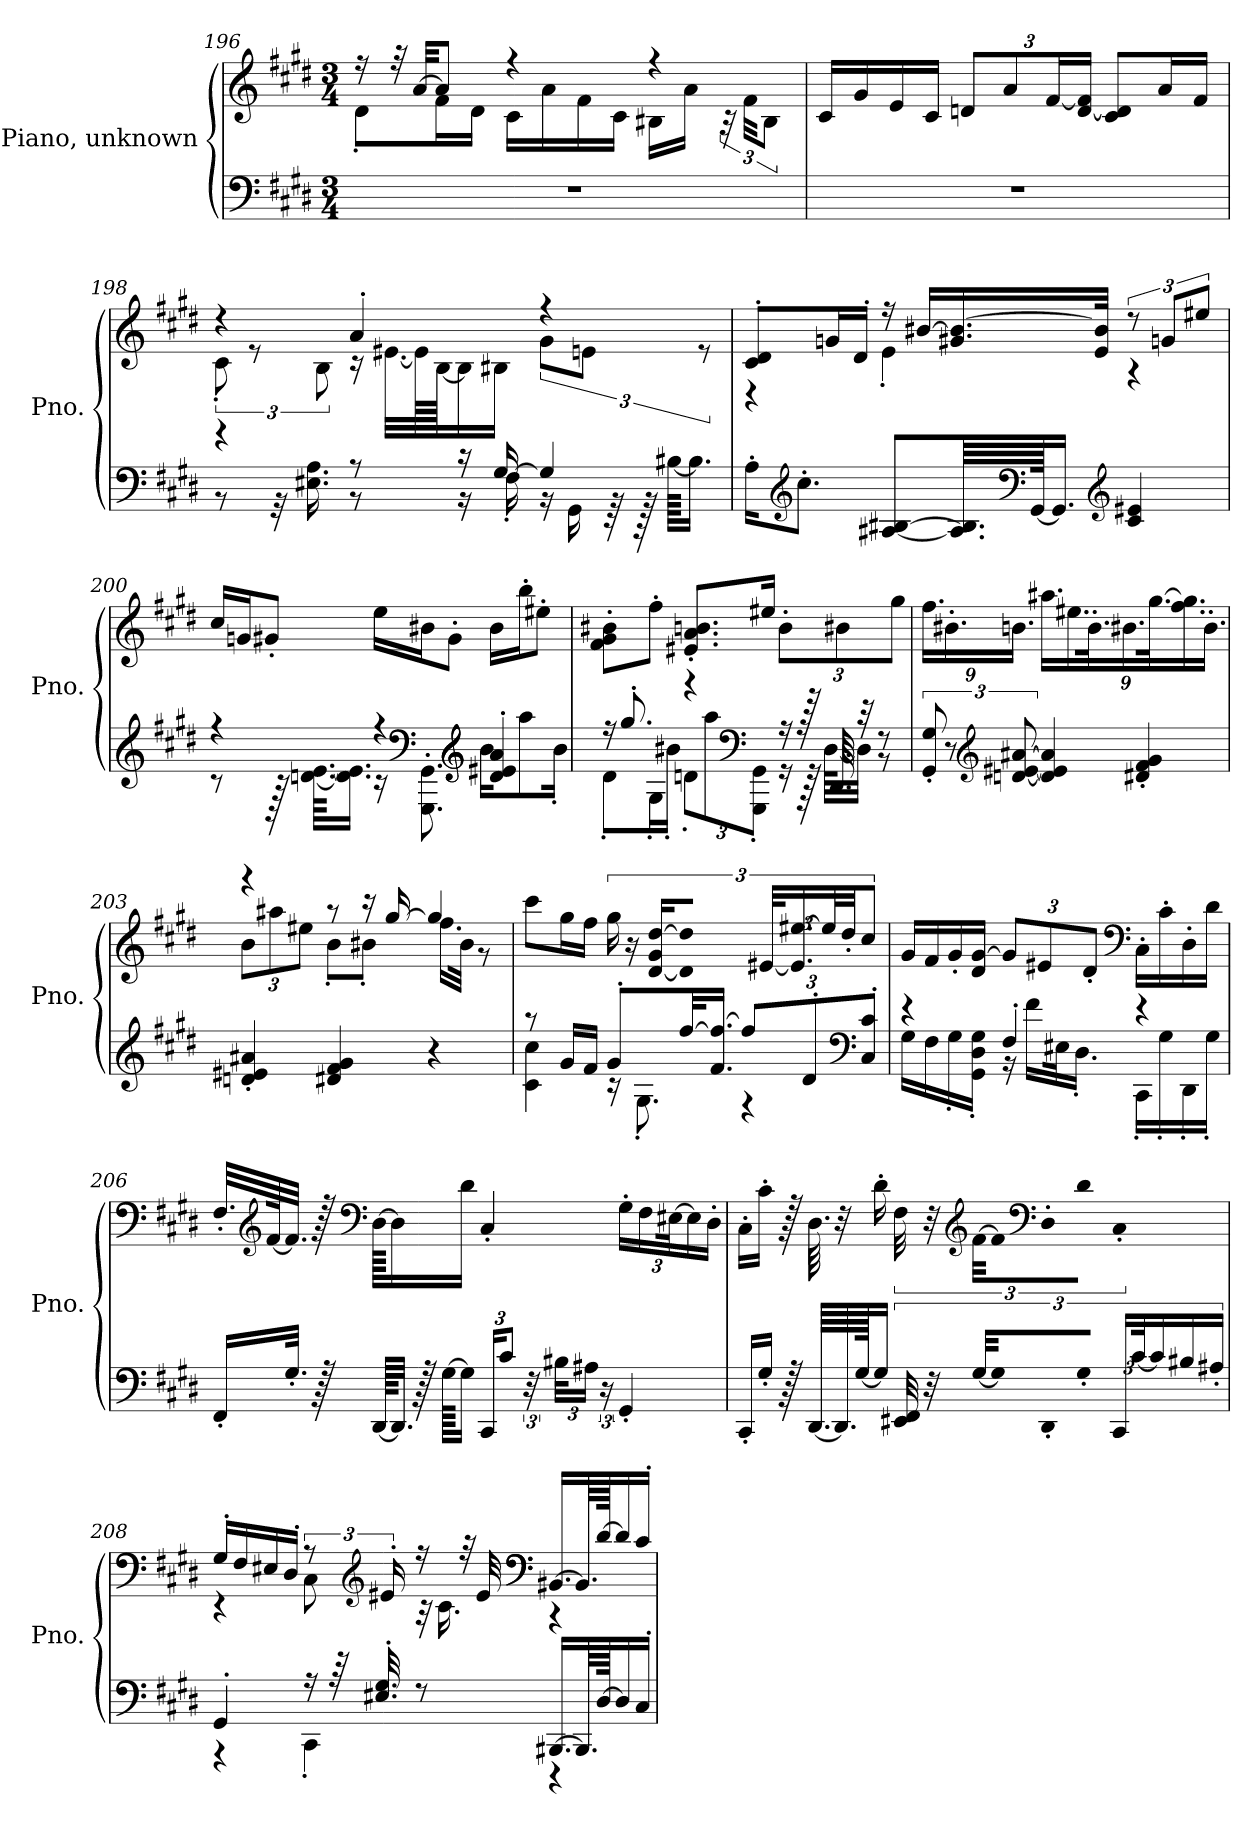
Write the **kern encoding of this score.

**kern	**kern
*part1	*part1
*staff2	*staff1
*I"Piano, unknown	*
*I'Pno.	*
!!LO:LB:g=z
*clefF4	*clefG2
*k[f#c#g#d#]	*k[f#c#g#d#]
*M3/4	*M3/4
=196	=196
*	*^
2.r	16r	8d#'\L
.	32r	.
.	[32a/KKL	.
.	8a/J]	16f#\L
.	.	16d#\JJ
.	4r	16c#\LL
.	.	16a\
.	.	16f#\
.	.	16c#\JJ
.	4r	16B#X\LL
.	.	16a\JJ
.	.	48r
.	.	48f#\KKL
.	.	12B#\J
*	*v	*v
=197	=197
2.r	16c#/LL
.	16g#/
.	16e/
.	16c#/JJ
*	*Xbrackettup
.	12dn/L
.	12a/
.	[24f#/L
.	[24d/ 24f#/]JJ
.	8c#/ 8d/]L
.	16a/L
.	16f#/JJ
!!LO:LB:g=z
=198	=198
*^	*^
*	*	*	*brackettup
4r	8r	4r	12c#'\
.	.	.	12r
.	32r	.	.
.	16.E#X\ 16.A\	.	.
.	.	.	12B\
8r	8r	4a'/	16r
.	.	.	[32.e#X\LLL
.	.	.	128e#\LL]
.	.	.	[128B\JJJ
16r	16r	.	16B\]
[16G#/	16F#'\	.	16B#X\JJ
4G#/]	16r	4r	12g#\L
.	16GG#\	.	.
.	.	.	12en\J
.	64r	.	.
.	128r	.	.
.	[128B#X\KKKLL	.	.
.	16.B#\JJ]	.	.
.	.	.	12r
*v	*v	*	*
!!LO:LB:g=z	!!
=199	=199	=199
16A'\KL	8c#/' 8d#/'L	4r
*clefG2	*	*
8.cc#'\J	.	.
.	16gn/L	.
.	16d#'/JJ	.
[8A#X/ [8B#X/L	16r	4e'\
.	[16b#X/LL	.
64.A#/] 64.B#/]LLL	16.g#X/ 16.b#/_	.
*clefF4	*	*
[128GG#/JJK	.	.
16.GG#/JJ]	.	.
.	32e/ 32b#/]JJk	.
*clefG2	*	*
4c#/ 4e#X/	12r	4r
.	12gn/L	.
.	12ee#X/J	.
*	*v	*v
!!LO:PB:g=z
=200	=200
*^	*
4r	8r	16cc#/LL
.	.	16gn/J
.	128r	8g#X'/J
.	[64.dn\ [64.e\KKLL	.
.	16.d\] 16.e\]JJ	.
4r	16r	16ee\LL
*clefF4	*	*
.	8.GGG#\' 8.GG#\'	16b#X\J
.	.	8g#'\J
*clefG2	*	*
4d/' 4e#X/' 4a/'	16b\KL	16b#\LL
.	8aa\	16bb'\J
.	.	8ee#X'\J
.	16b'\Jk	.
=201	=201	=201
16r	8d#'\L	8f#\' 8g#\' 8b#X\'L
8.gg#'/	.	.
.	16G#'\L	8ff#'\J
.	16b#X'\JJ	.
*	*Xbrackettup	*
4r	12dn'\L	8.e#X/' 8.a/' 8.bn/'L
.	12aa\	.
*clefF4	*	*
.	12GGG#\' 12GG#\'J	.
.	.	16ee#X/Jk
*	*	*Xbrackettup
16r	16r	12b'\L
128r	128r	.
64.DD#/	[64.D#\KLLL	.
.	.	12b#X\
32r	32D#\JJJ]	.
8r	8r	.
.	.	12gg#\J
*v	*v	*
!!LO:LB:g=z
=202	=202
*brackettup	*
12GG#/' 12G#/'	18.ff#\LL
12r	18.b#X'\
*clefG2	*
[12dn/ [12e#X/ [12a#X/	18.bn\JJ
4d/] 4e#/] 4a#/]	18.aa#X\LL
.	18.ee#X\
.	36.b'\K
.	18.b#X\
4d#X/' 4f#/' 4g#/'	.
.	[36.gg#\K
.	18.ff#\ 18.gg#\]
.	18.b#'\JJ
=203	=203
*	*^
4dn/' 4e#X/' 4a#X/'	4r	12b\L
.	.	12aa#X\
.	.	12ee#X\J
4d#X/ 4f#/ 4g#/	8r	8b'\L
.	16r	8b#X'\J
.	[16gg#/	.
4r	4gg#/]	16.ff#\LL
.	.	32b#\JJk
.	.	8r
*	*v	*v
!!LO:LB:g=z
=204	=204
*^	*
8r	4c#\ 4cc#\	8ccc#\L
16g#/LL	.	16gg#\L
16f#/JJ	.	16ff#\JJ
*	*	*brackettup
8g#'/L	16r	24gg#\
.	.	24r
.	8.G#'\	.
.	.	[24d#/ 24g#/ [24dd#/KL
[32ff#/KL	.	8d#/] 8dd#/]J
16.f#/ 16.ff#/_JJ	.	.
*Xbrackettup	*	*Xbrackettup
12ff#/L]	4r	[48e#X/KLL
.	.	24.e#/] [24.ee#X/
12d#'/	.	48ee#/L]
.	.	48dd#'/JJ
.	.	8cc#/J
*clefF4	*	*
12C#/' 12c#/'J	.	.
=205	=205	=205
4r	16G#\LL	16g#/LL
.	16F#\	16f#/
.	16G#'\	16g#'/
.	16GG#\' 16D#\' 16G#\'JJ	16d#/ [16g#/JJ
4F#'/	16r	12g#/L]
.	16f#\LL	.
.	.	12e#X/
.	32E#X\K	.
.	16.D#'\JJ	.
.	.	12d#'/J
*	*	*clefF4
4r	16CC#'\LL	16C#'\LL
.	16G#'\	16c#'\
.	16DD#'\	16D#'\
.	16G#'\JJ	16d#\JJ
*v	*v	*
!!LO:LB:g=z
=206	=206
16FF#'/LL	32.F#'/LLL
*	*clefG2
.	[64f#/K
32.G#'/JJk	32.f#/JJJ]
128r	128r
*	*clefF4
[128DD#/KKLLL	[128D#\KKKLL
32.DD#/JJJ]	16D#\]
128r	.
[128G#\KKKLL	.
16G#\JJ]	16d#\JJ
24CC#/KL	4C#'/
12c#/J	.
*brackettup	*
48r	.
48B#X\KLL	.
24A#X\JJ	.
24r	.
4GG#'/	16G#'\LL
.	24F#\
.	[48E#X\K
.	16E#\]
.	16D#'\JJ
!!LO:LB:g=z
=207	=207
16CC#'/LL	16C#'\LL
16G#'/JJ	16c#'\JJ
128r	128r
[64.DD#/LLLL	64.D#\
64.DD#/]	32r
[128G#/JJK	.
16G#/JJ]	16d#'\
*	*brackettup
48EE#X/ 48FF#/	48F#\
48r	48r
*	*clefG2
[48G#/KLL	[48f#\KLL
16G#/]	16f#\]
*	*clefF4
16DD#'/	16D#'\
16G#'/JJ	16d#\JJ
*Xbrackettup	*
24CC#/LL	4C#'/
[48c#/K	.
16c#/]	.
16B#X/	.
16A#X'/JJ	.
!!LO:LB:g=z
=208	=208
*^	*^
4GG#'/	4r	16G#'/LL	4r
.	.	16F#/	.
.	.	16E#X/	.
.	.	16D#'/JJ	.
16r	4CC#'\	12r	8C#\
64r	.	.	.
32.E#X/' 32.G#/'	.	.	.
*	*	*clefG2	*
.	.	24e#X'/	.
8r	.	16r	32r
.	.	.	16.c#\
.	.	32r	.
.	.	32e#/	.
*	*	*clefF4	*
[16.BBB#X/LL	4r	[16.BB#X/LL	4r
64.BBB#/LL]	.	64.BB#/LL]	.
[128D#/JJK	.	[128d#/JJK	.
16D#/]	.	16d#/]	.
16C#'/JJ	.	16c#'/JJ	.
*v	*v	*	*
*	*v	*v
=	=
*-	*-
